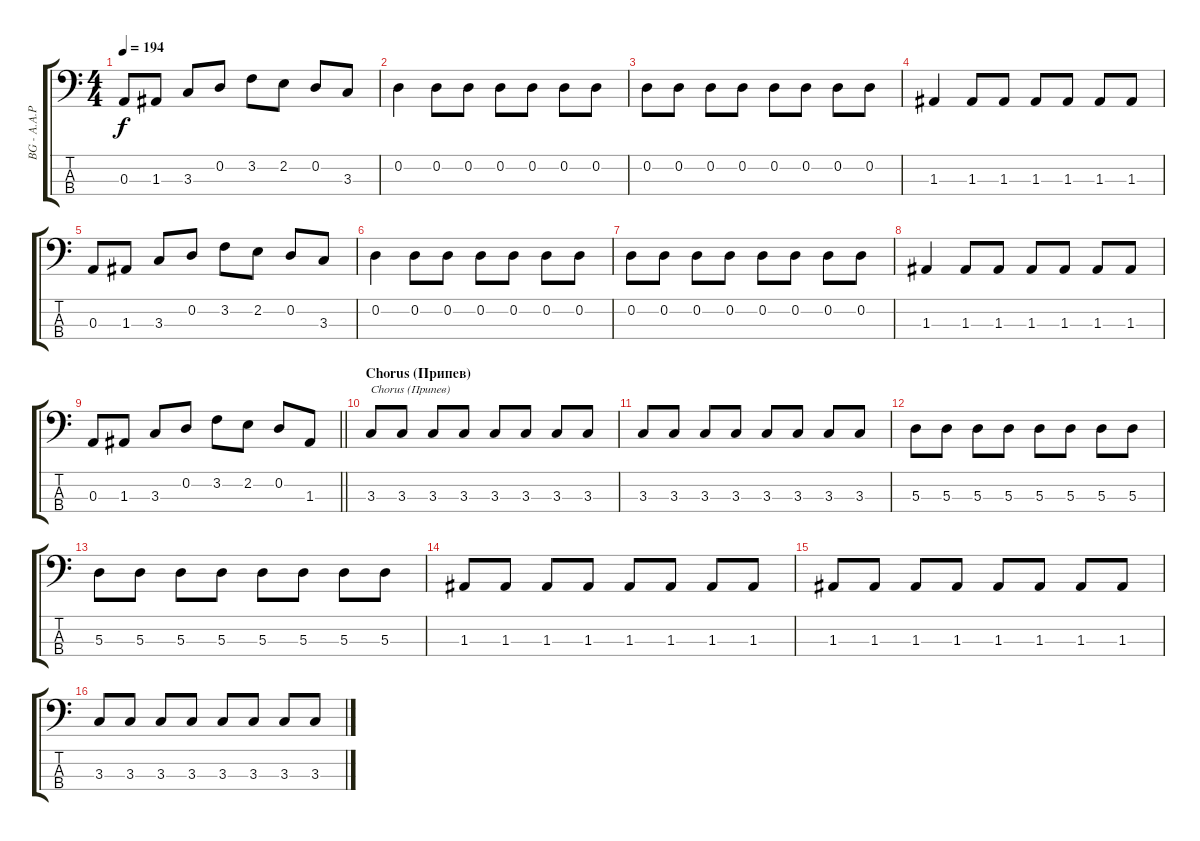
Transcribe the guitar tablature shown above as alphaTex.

\track ("BG - A.A.Pavlyuchenkoff" "BG - A.A.P") {instrument electricbassfinger}
\staff {score tabs}
\tuning (G2 D2 A1 E1) {hide}
\ts (4 4)
\tempo 194
\clef f4
\ks c
0.3.8{dy f} 1.3.8 3.3.8 0.2.8 3.2.8 2.2.8 0.2.8 3.3.8 |
0.2.4 0.2.8 0.2.8 0.2.8 0.2.8 0.2.8 0.2.8 |
0.2.8 0.2.8 0.2.8 0.2.8 0.2.8 0.2.8 0.2.8 0.2.8 |
1.3.4 1.3.8 1.3.8 1.3.8 1.3.8 1.3.8 1.3.8 |
0.3.8 1.3.8 3.3.8 0.2.8 3.2.8 2.2.8 0.2.8 3.3.8 |
0.2.4 0.2.8 0.2.8 0.2.8 0.2.8 0.2.8 0.2.8 |
0.2.8 0.2.8 0.2.8 0.2.8 0.2.8 0.2.8 0.2.8 0.2.8 |
1.3.4 1.3.8 1.3.8 1.3.8 1.3.8 1.3.8 1.3.8 |
\barLineRight lightlight
0.3.8 1.3.8 3.3.8 0.2.8 3.2.8 2.2.8 0.2.8 1.3.8 |
\section ("" "Chorus (Припев)")
3.3.8{txt "Chorus (Припев)"} 3.3.8 3.3.8 3.3.8 3.3.8 3.3.8 3.3.8 3.3.8 |
3.3.8 3.3.8 3.3.8 3.3.8 3.3.8 3.3.8 3.3.8 3.3.8 |
5.3.8 5.3.8 5.3.8 5.3.8 5.3.8 5.3.8 5.3.8 5.3.8 |
5.3.8 5.3.8 5.3.8 5.3.8 5.3.8 5.3.8 5.3.8 5.3.8 |
1.3.8 1.3.8 1.3.8 1.3.8 1.3.8 1.3.8 1.3.8 1.3.8 |
1.3.8 1.3.8 1.3.8 1.3.8 1.3.8 1.3.8 1.3.8 1.3.8 |
3.3.8 3.3.8 3.3.8 3.3.8 3.3.8 3.3.8 3.3.8 3.3.8
